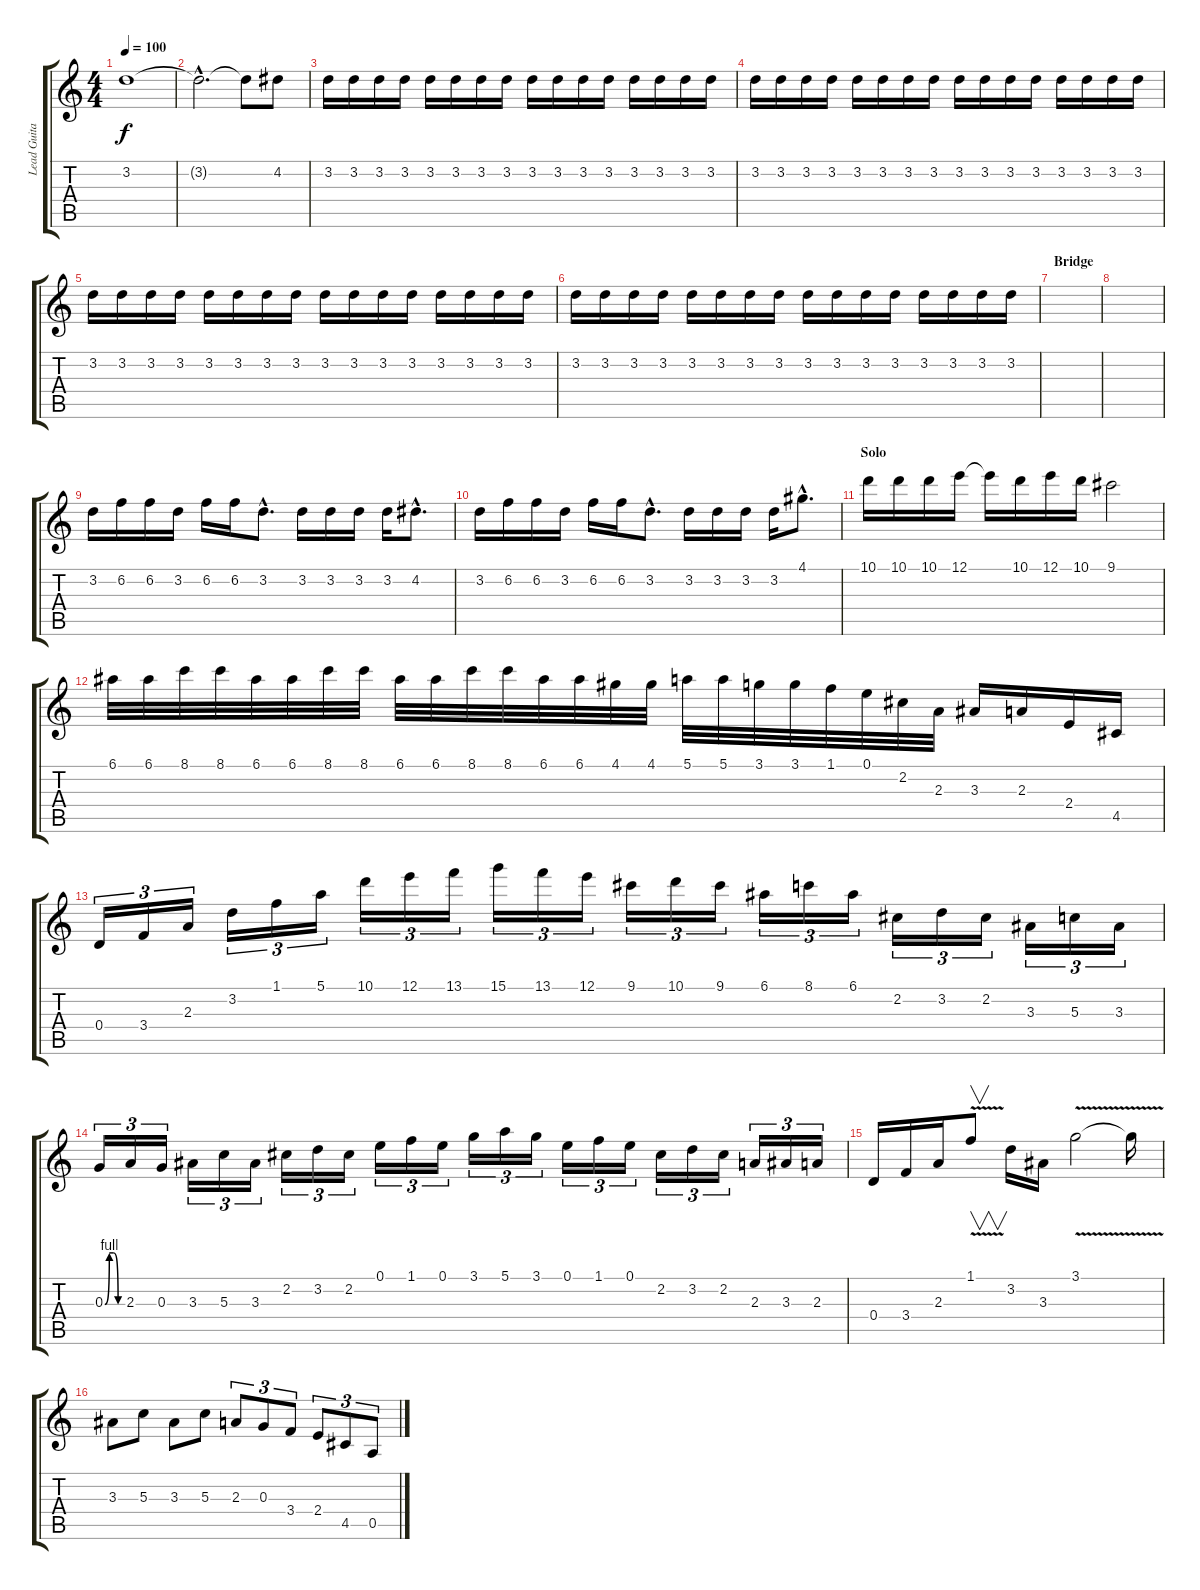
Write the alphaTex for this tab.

\track ("Lead Guitar" "Lead Guita") {instrument distortionguitar}
\staff {score tabs}
\tuning (E4 B3 G3 D3 A2 E2) {hide}
\ts (4 4)
\tempo 100
\clef g2
\ks c
3.2{t}.1{dy f} |
3.2{hac t}.2{d} 3.2{t}.8 4.2.8 |
3.2.16 3.2.16 3.2.16 3.2.16 3.2.16 3.2.16 3.2.16 3.2.16 3.2.16 3.2.16 3.2.16 3.2.16 3.2.16 3.2.16 3.2.16 3.2.16 |
3.2.16 3.2.16 3.2.16 3.2.16 3.2.16 3.2.16 3.2.16 3.2.16 3.2.16 3.2.16 3.2.16 3.2.16 3.2.16 3.2.16 3.2.16 3.2.16 |
3.2.16 3.2.16 3.2.16 3.2.16 3.2.16 3.2.16 3.2.16 3.2.16 3.2.16 3.2.16 3.2.16 3.2.16 3.2.16 3.2.16 3.2.16 3.2.16 |
3.2.16 3.2.16 3.2.16 3.2.16 3.2.16 3.2.16 3.2.16 3.2.16 3.2.16 3.2.16 3.2.16 3.2.16 3.2.16 3.2.16 3.2.16 3.2.16 |
\section ("" "Bridge")
|
|
3.2.16 6.2.16 6.2.16 3.2.16 6.2.16 6.2.16 3.2{hac}.8{d} 3.2.16 3.2.16 3.2.16 3.2.16 4.2{hac}.8{d} |
3.2.16 6.2.16 6.2.16 3.2.16 6.2.16 6.2.16 3.2{hac}.8{d} 3.2.16 3.2.16 3.2.16 3.2.16 4.1{hac}.8{d} |
\section ("" "Solo")
10.1.16 10.1.16 10.1.16 12.1.16 12.1{t}.16 10.1.16 12.1.16 10.1.16 9.1.2 |
6.1.32 6.1.32 8.1.32 8.1.32 6.1.32 6.1.32 8.1.32 8.1.32 6.1.32 6.1.32 8.1.32 8.1.32 6.1.32 6.1.32 4.1.32 4.1.32 5.1.32 5.1.32 3.1.32 3.1.32 1.1.32 0.1.32 2.2.32 2.3.32 3.3.16 2.3.16 2.4.16 4.5.16 |
0.4.16{tu (3 2)} 3.4.16{tu (3 2)} 2.3.16{tu (3 2)} 3.2.16{tu (3 2)} 1.1.16{tu (3 2)} 5.1.16{tu (3 2)} 10.1.16{tu (3 2)} 12.1.16{tu (3 2)} 13.1.16{tu (3 2)} 15.1.16{tu (3 2)} 13.1.16{tu (3 2)} 12.1.16{tu (3 2)} 9.1.16{tu (3 2)} 10.1.16{tu (3 2)} 9.1.16{tu (3 2)} 6.1.16{tu (3 2)} 8.1.16{tu (3 2)} 6.1.16{tu (3 2)} 2.2.16{tu (3 2)} 3.2.16{tu (3 2)} 2.2.16{tu (3 2)} 3.3.16{tu (3 2)} 5.3.16{tu (3 2)} 3.3.16{tu (3 2)} |
0.3{be (custom 0 0 15 4 30 4 45 0 60 0)}.16{tu (3 2)} 2.3.16{tu (3 2)} 0.3.16{tu (3 2)} 3.3.16{tu (3 2)} 5.3.16{tu (3 2)} 3.3.16{tu (3 2)} 2.2.16{tu (3 2)} 3.2.16{tu (3 2)} 2.2.16{tu (3 2)} 0.1.16{tu (3 2)} 1.1.16{tu (3 2)} 0.1.16{tu (3 2)} 3.1.16{tu (3 2)} 5.1.16{tu (3 2)} 3.1.16{tu (3 2)} 0.1.16{tu (3 2)} 1.1.16{tu (3 2)} 0.1.16{tu (3 2)} 2.2.16{tu (3 2)} 3.2.16{tu (3 2)} 2.2.16{tu (3 2)} 2.3.16{tu (3 2)} 3.3.16{tu (3 2)} 2.3.16{tu (3 2)} |
0.4.16 3.4.16 2.3.16 1.1{v}.8{v instrument guitarharmonics} 3.2.16{instrument overdrivenguitar} 3.3.16 3.1{v}.2{instrument guitarharmonics} 3.1{t}.16 |
3.3.8{instrument overdrivenguitar} 5.3.8 3.3.8 5.3.8 2.3.8{tu (3 2)} 0.3.8{tu (3 2)} 3.4.8{tu (3 2)} 2.4.8{tu (3 2)} 4.5.8{tu (3 2)} 0.5.8{tu (3 2)}
